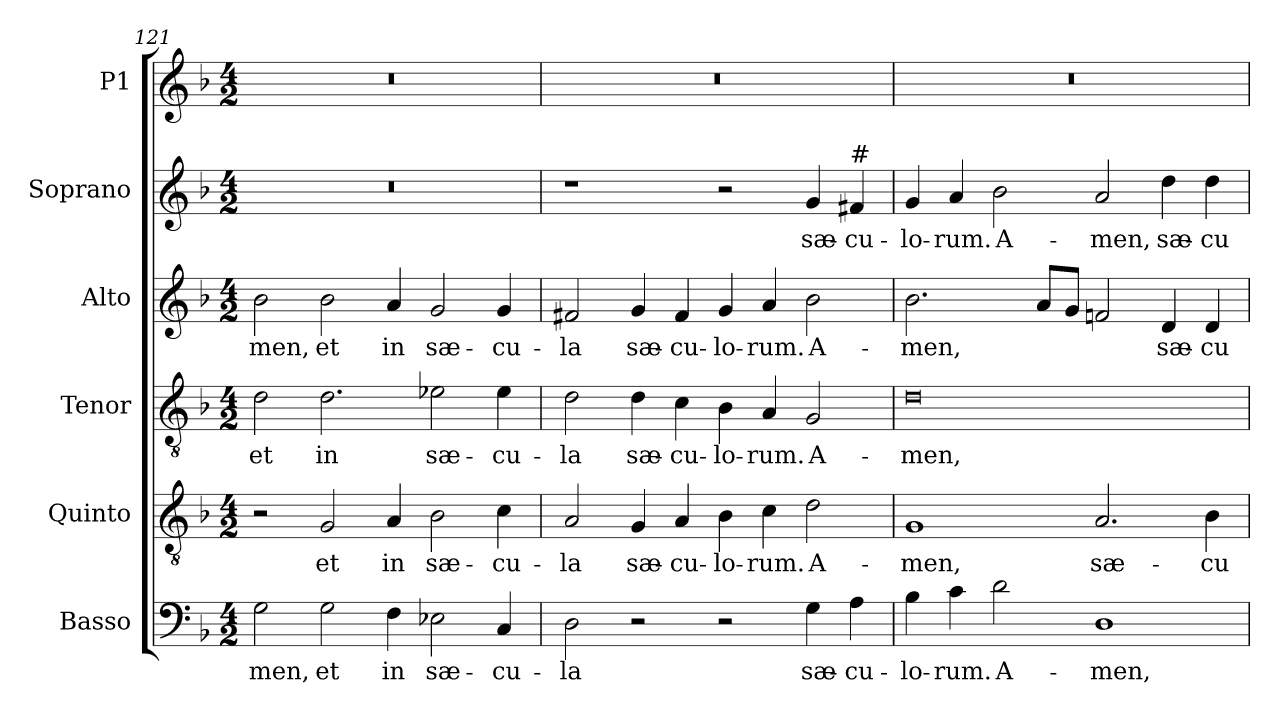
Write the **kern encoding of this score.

**kern	**text	**kern	**text	**kern	**text	**kern	**text	**kern	**text	**kern
*part6	*part6	*part5	*part5	*part4	*part4	*part3	*part3	*part2	*part2	*part1
*staff6	*staff6	*staff5	*staff5	*staff4	*staff4	*staff3	*staff3	*staff2	*staff2	*staff1
*I"Basso	*	*I"Quinto	*	*I"Tenor	*	*I"Alto	*	*I"Soprano	*	*I"P1
*I'B.	*	*I'Q.	*	*I'T.	*	*I'A.	*	*I'S.	*	*
*clefF4	*	*clefGv2	*	*clefGv2	*	*clefG2	*	*clefG2	*	*clefG2
*	*	*ITrd7c12	*	*ITrd7c12	*	*	*	*	*	*
*k[b-]	*	*k[b-]	*	*k[b-]	*	*k[b-]	*	*k[b-]	*	*k[b-]
*F:	*	*F:	*	*F:	*	*F:	*	*F:	*	*F:
*M4/2	*	*M4/2	*	*M4/2	*	*M4/2	*	*M4/2	*	*M4/2
=121	=121	=121	=121	=121	=121	=121	=121	=121	=121	=121
!	!LO:LY:b:color=#000000	!	!	!	!	!	!	!	!	!
!	!	!	!	!	!LO:LY:b:color=#000000	!	!	!	!	!
!	!	!	!	!	!	!	!LO:LY:b:color=#000000	!LO:N:vis=1	!	!LO:N:vis=1
2Gi\	-men,	2r	.	2Di\	et	2b-i\	-men,	0r	.	0r
!	!LO:LY:b:color=#000000	!	!	!	!	!	!	!	!	!
!	!	!	!LO:LY:b:color=#000000	!	!	!	!	!	!	!
!	!	!	!	!	!LO:LY:b:color=#000000	!	!	!	!	!
!	!	!	!	!	!	!	!LO:LY:b:color=#000000	!	!	!
2Gi\	et	2GGi/	et	2.Di\	in	2b-i\	et	.	.	.
!	!LO:LY:b:color=#000000	!	!	!	!	!	!	!	!	!
!	!	!	!LO:LY:b:color=#000000	!	!	!	!	!	!	!
!	!	!	!	!	!	!	!LO:LY:b:color=#000000	!	!	!
4Fi\	in	4AAi/	in	.	.	4ai/	in	.	.	.
!	!LO:LY:b:color=#000000	!	!	!	!	!	!	!	!	!
!	!	!	!LO:LY:b:color=#000000	!	!	!	!	!	!	!
!	!	!	!	!	!LO:LY:b:color=#000000	!	!	!	!	!
!	!	!	!	!	!	!	!LO:LY:b:color=#000000	!	!	!
2E-Xi\	sæ-	2BB-i\	sæ-	2E-Xi\	sæ-	2gi/	sæ-	.	.	.
!	!LO:LY:b:color=#000000	!	!	!	!	!	!	!	!	!
!	!	!	!LO:LY:b:color=#000000	!	!	!	!	!	!	!
!	!	!	!	!	!LO:LY:b:color=#000000	!	!	!	!	!
!	!	!	!	!	!	!	!LO:LY:b:color=#000000	!	!	!
4Ci/	-cu-	4Ci\	-cu-	4E-i\	-cu-	4gi/	-cu-	.	.	.
!!LO:PB:g=z
=122	=122	=122	=122	=122	=122	=122	=122	=122	=122	=122
!	!LO:LY:b:color=#000000	!	!	!	!	!	!	!	!	!
!	!	!	!LO:LY:b:color=#000000	!	!	!	!	!	!	!
!	!	!	!	!	!LO:LY:b:color=#000000	!	!	!	!	!
!	!	!	!	!	!	!	!LO:LY:b:color=#000000	!	!	!LO:N:vis=1
2Di\	-la	2AAi/	-la	2Di\	-la	2f#Xi/	-la	1r	.	0r
!	!	!	!LO:LY:b:color=#000000	!	!	!	!	!	!	!
!	!	!	!	!	!LO:LY:b:color=#000000	!	!	!	!	!
!	!	!	!	!	!	!	!LO:LY:b:color=#000000	!	!	!
2r	.	4GGi/	sæ-	4Di\	sæ-	4gi/	sæ-	.	.	.
!	!	!	!LO:LY:b:color=#000000	!	!	!	!	!	!	!
!	!	!	!	!	!LO:LY:b:color=#000000	!	!	!	!	!
!	!	!	!	!	!	!	!LO:LY:b:color=#000000	!	!	!
.	.	4AAi/	-cu-	4Ci\	-cu-	4f#i/	-cu-	.	.	.
!	!	!	!LO:LY:b:color=#000000	!	!	!	!	!	!	!
!	!	!	!	!	!LO:LY:b:color=#000000	!	!	!	!	!
!	!	!	!	!	!	!	!LO:LY:b:color=#000000	!	!	!
2r	.	4BB-i\	-lo-	4BB-i\	-lo-	4gi/	-lo-	2r	.	.
!	!	!	!LO:LY:b:color=#000000	!	!	!	!	!	!	!
!	!	!	!	!	!LO:LY:b:color=#000000	!	!	!	!	!
!	!	!	!	!	!	!	!LO:LY:b:color=#000000	!	!	!
.	.	4Ci\	-rum.	4AAi/	-rum.	4ai/	-rum.	.	.	.
!	!LO:LY:b:color=#000000	!	!	!	!	!	!	!	!	!
!	!	!	!LO:LY:b:color=#000000	!	!	!	!	!	!	!
!	!	!	!	!	!LO:LY:b:color=#000000	!	!	!	!	!
!	!	!	!	!	!	!	!LO:LY:b:color=#000000	!	!	!
!	!	!	!	!	!	!	!	!	!LO:LY:b:color=#000000	!
4Gi\	sæ-	2Di\	A-	2GGi/	A-	2b-i\	A-	4gi/	sæ-	.
!	!LO:LY:b:color=#000000	!	!	!	!	!	!	!	!	!
!	!	!	!	!	!	!	!	!LO:TX:a:t=#	!	!
!	!	!	!	!	!	!	!	!	!LO:LY:b:color=#000000	!
4Ai\	-cu-	.	.	.	.	.	.	4f#i/	-cu-	.
=123	=123	=123	=123	=123	=123	=123	=123	=123	=123	=123
!	!LO:LY:b:color=#000000	!	!	!	!	!	!	!	!	!
!	!	!	!LO:LY:b:color=#000000	!	!	!	!	!	!	!
!	!	!	!	!	!LO:LY:b:color=#000000	!	!	!	!	!
!	!	!	!	!	!	!	!LO:LY:b:color=#000000	!	!	!
!	!	!	!	!	!	!	!	!	!LO:LY:b:color=#000000	!LO:N:vis=1
4B-i\	-lo-	1GGi	-men,	0Di	-men,	2.b-i\	-men,	4gi/	-lo-	0r
!	!LO:LY:b:color=#000000	!	!	!	!	!	!	!	!	!
!	!	!	!	!	!	!	!	!	!LO:LY:b:color=#000000	!
4ci\	-rum.	.	.	.	.	.	.	4ai/	-rum.	.
!	!LO:LY:b:color=#000000	!	!	!	!	!	!	!	!	!
!	!	!	!	!	!	!	!	!	!LO:LY:b:color=#000000	!
2di\	A-	.	.	.	.	.	.	2b-i\	A-	.
.	.	.	.	.	.	8ai/L	.	.	.	.
.	.	.	.	.	.	8gi/J	.	.	.	.
!	!LO:LY:b:color=#000000	!	!	!	!	!	!	!	!	!
!	!	!	!LO:LY:b:color=#000000	!	!	!	!	!	!	!
!	!	!	!	!	!	!	!	!	!LO:LY:b:color=#000000	!
1Di	-men,	2.AAi/	sæ-	.	.	2fni/	.	2ai/	-men,	.
!	!	!	!	!	!	!	!LO:LY:b:color=#000000	!	!	!
!	!	!	!	!	!	!	!	!	!LO:LY:b:color=#000000	!
.	.	.	.	.	.	4di/	sæ-	4ddi\	sæ-	.
!	!	!	!LO:LY:b:color=#000000	!	!	!	!	!	!	!
!	!	!	!	!	!	!	!LO:LY:b:color=#000000	!	!	!
!	!	!	!	!	!	!	!	!	!LO:LY:b:color=#000000	!
.	.	4BB-i\	-cu-	.	.	4di/	-cu-	4ddi\	-cu-	.
=	=	=	=	=	=	=	=	=	=	=
*-	*-	*-	*-	*-	*-	*-	*-	*-	*-	*-
